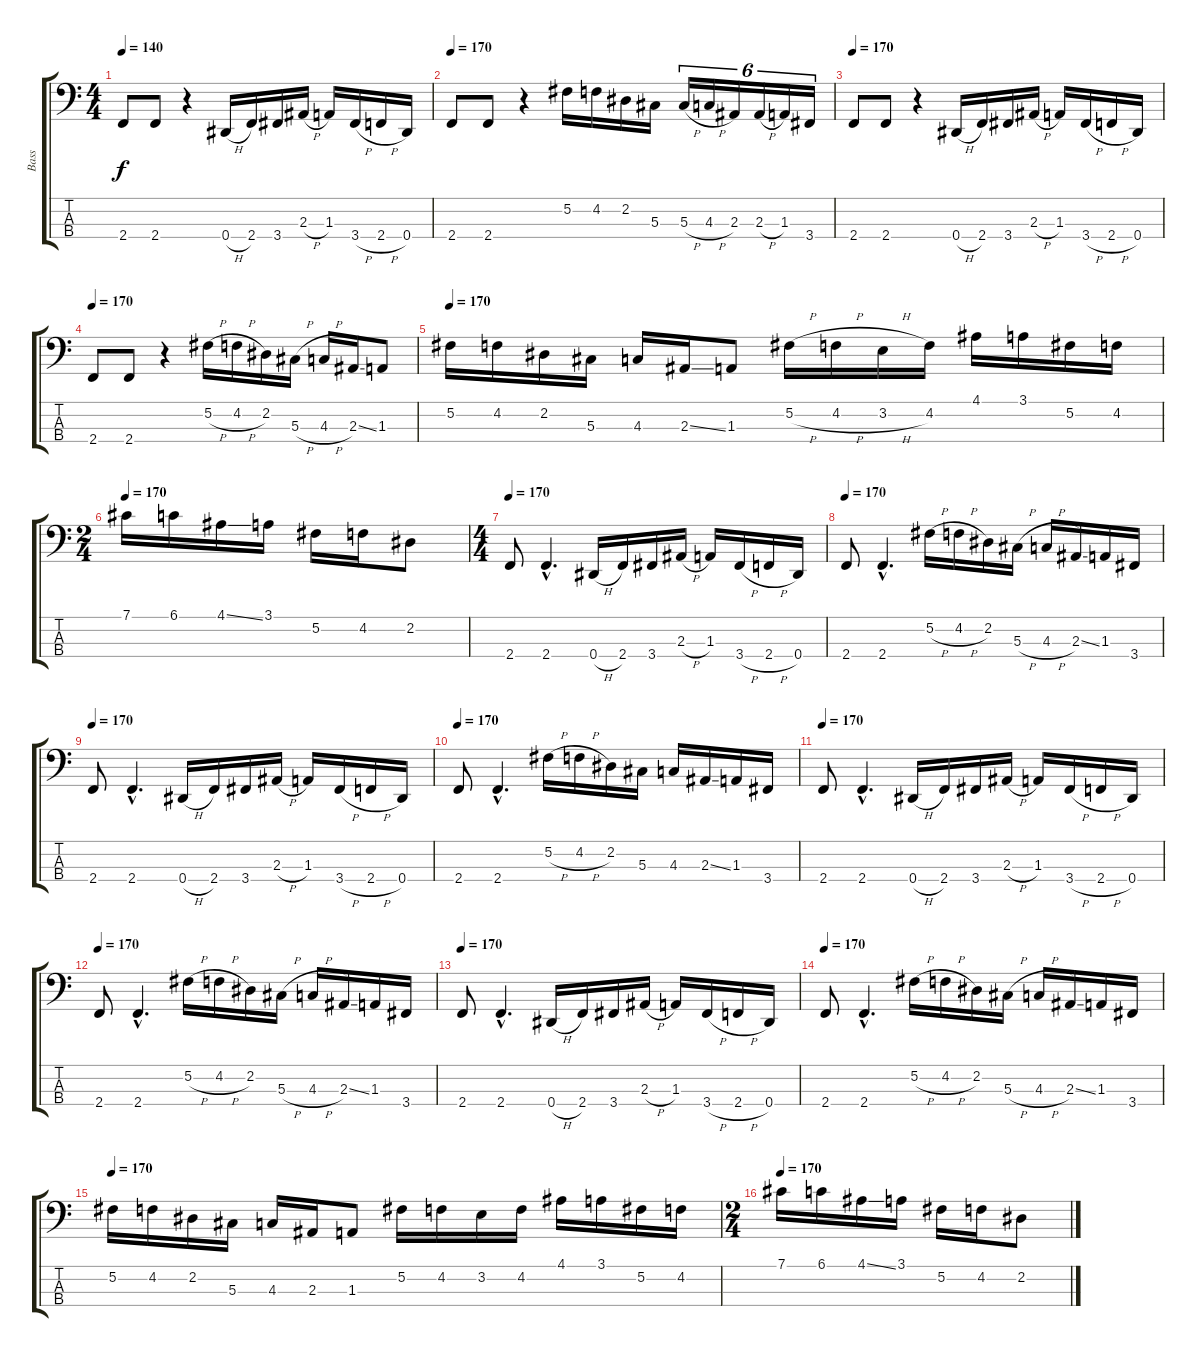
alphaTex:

\track ("Bass" "Bass") {instrument electricbasspick}
\staff {score tabs}
\tuning (Gb2 Db2 Ab1 Eb1) {hide}
\ts (4 4)
\tempo 140
\tempo 170
\tempo 140
\clef f4
\ks c
2.4.8{dy f instrument electricbasspick} 2.4.8 r.4 0.4{h}.16 2.4.16 3.4.16 2.3{h}.16 1.3.16 3.4{h}.16 2.4{h}.16 0.4.16 |
\tempo 170
2.4.8 2.4.8 r.4 5.2.16 4.2.16 2.2.16 5.3.16 5.3{h}.16{tu (6 4)} 4.3{h}.16{tu (6 4)} 2.3.16{tu (6 4)} 2.3{h}.16{tu (6 4)} 1.3.16{tu (6 4)} 3.4.16{tu (6 4)} |
\tempo 170
2.4.8 2.4.8 r.4 0.4{h}.16 2.4.16 3.4.16 2.3{h}.16 1.3.16 3.4{h}.16 2.4{h}.16 0.4.16 |
\tempo 170
2.4.8 2.4.8 r.4 5.2{h}.16 4.2{h}.16 2.2.16 5.3{h}.16 4.3{h}.16 2.3{ss}.16 1.3.8 |
\tempo 170
5.2.16 4.2.16 2.2.16 5.3.16 4.3.16 2.3{ss}.16 1.3.8 5.2{h}.16 4.2{h}.16 3.2{h}.16 4.2.16 4.1.16 3.1.16 5.2.16 4.2.16 |
\ts (2 4)
\tempo 170
7.1.16 6.1.16 4.1{ss}.16 3.1.16 5.2.16 4.2.16 2.2.8 |
\ts (4 4)
\tempo 170
2.4.8 2.4{hac}.4{d} 0.4{h}.16 2.4.16 3.4.16 2.3{h}.16 1.3.16 3.4{h}.16 2.4{h}.16 0.4.16 |
\tempo 170
2.4.8 2.4{hac}.4{d} 5.2{h}.16 4.2{h}.16 2.2.16 5.3{h}.16 4.3{h}.16 2.3{ss}.16 1.3.16 3.4.16 |
\tempo 170
2.4.8 2.4{hac}.4{d} 0.4{h}.16 2.4.16 3.4.16 2.3{h}.16 1.3.16 3.4{h}.16 2.4{h}.16 0.4.16 |
\tempo 170
2.4.8 2.4{hac}.4{d} 5.2{h}.16 4.2{h}.16 2.2.16 5.3.16 4.3.16 2.3{ss}.16 1.3.16 3.4.16 |
\tempo 170
2.4.8 2.4{hac}.4{d} 0.4{h}.16 2.4.16 3.4.16 2.3{h}.16 1.3.16 3.4{h}.16 2.4{h}.16 0.4.16 |
\tempo 170
2.4.8 2.4{hac}.4{d} 5.2{h}.16 4.2{h}.16 2.2.16 5.3{h}.16 4.3{h}.16 2.3{ss}.16 1.3.16 3.4.16 |
\tempo 170
2.4.8 2.4{hac}.4{d} 0.4{h}.16 2.4.16 3.4.16 2.3{h}.16 1.3.16 3.4{h}.16 2.4{h}.16 0.4.16 |
\tempo 170
2.4.8 2.4{hac}.4{d} 5.2{h}.16 4.2{h}.16 2.2.16 5.3{h}.16 4.3{h}.16 2.3{ss}.16 1.3.16 3.4.16 |
\tempo 170
5.2.16 4.2.16 2.2.16 5.3.16 4.3.16 2.3.16 1.3.8 5.2.16 4.2.16 3.2.16 4.2.16 4.1.16 3.1.16 5.2.16 4.2.16 |
\ts (2 4)
\tempo 170
7.1.16 6.1.16 4.1{ss}.16 3.1.16 5.2.16 4.2.16 2.2.8
